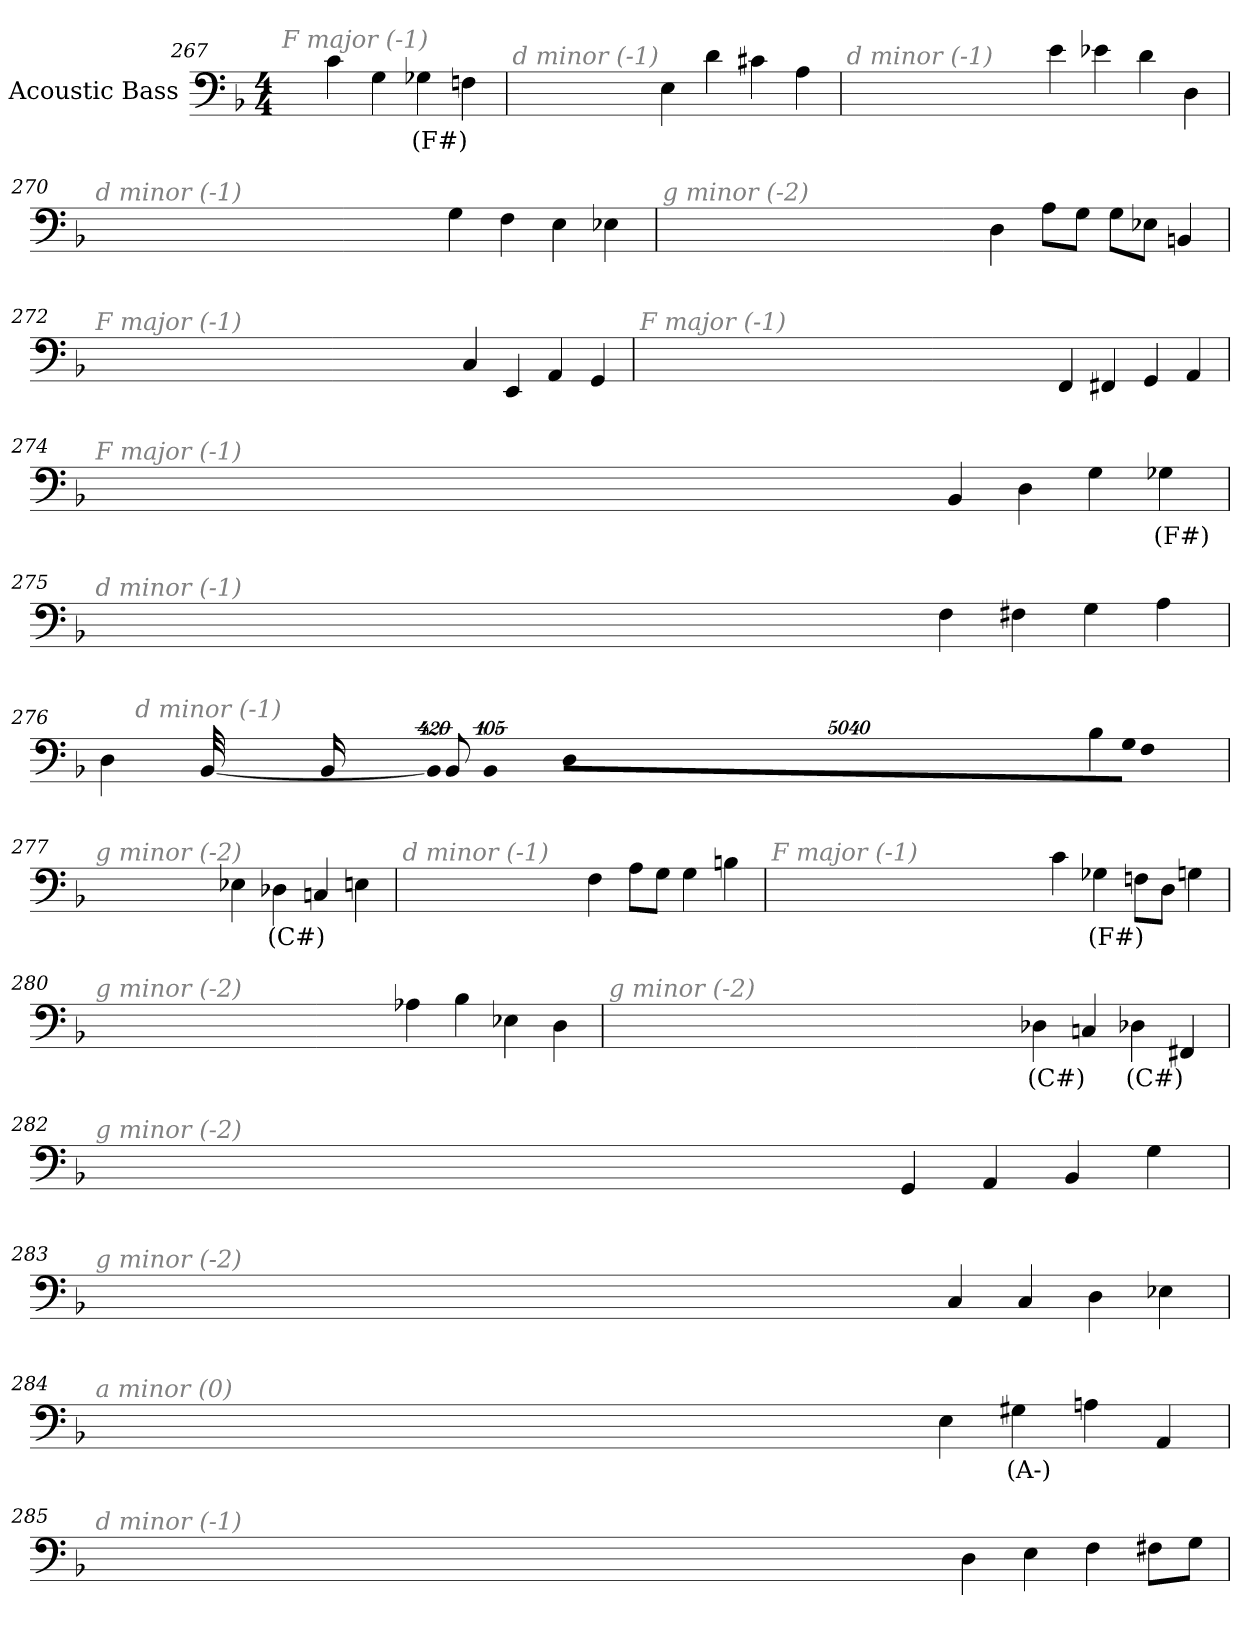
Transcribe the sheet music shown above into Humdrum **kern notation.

**kern	**text
*part1	*part1
*staff1	*staff1
*I"Acoustic Bass	*
*clefF4	*
*ITrd7c12	*
*k[b-]	*
*F:	*
*M4/4	*
=267	=267
!LO:TX:i:color=#808080:t=F major (-1)	!
4C	.
4GG	.
4GG-Xi	(F#)
4FFn	.
=268	=268
!LO:TX:i:color=#808080:t=d minor (-1)	!
4EE	.
4D	.
4C#X	.
4AA	.
=269	=269
!LO:TX:i:color=#808080:t=d minor (-1)	!
4E	.
4E-X	.
4D	.
4DD	.
=270	=270
!LO:TX:i:color=#808080:t=d minor (-1)	!
4GG	.
4FF	.
4EE	.
4EE-X	.
=271	=271
!LO:TX:i:color=#808080:t=g minor (-2)	!
4DD	.
8AAL	.
8GGJ	.
8GGL	.
8EE-XJ	.
4BBBn	.
=272	=272
!LO:TX:i:color=#808080:t=F major (-1)	!
4CC	.
4EEE	.
4AAA	.
4GGG	.
=273	=273
!LO:TX:i:color=#808080:t=F major (-1)	!
4FFF	.
4FFF#X	.
4GGG	.
4AAA	.
=274	=274
!LO:TX:i:color=#808080:t=F major (-1)	!
4BBB-	.
4DD	.
4GG	.
4GG-Xi	(F#)
=275	=275
!LO:TX:i:color=#808080:t=d minor (-1)	!
4FF	.
4FF#X	.
4GG	.
4AA	.
=276	=276
!LO:TX:i:color=#808080:t=d minor (-1)	!
4BB-	.
!LO:N:vis=8	!
40320%3347GGL	.
!LO:N:vis=8	!
40320%3347FF	.
!LO:N:vis=8	!
40320%3347DDJ	.
!LO:N:vis=1024	!
[13440%13BBB-	.
8BBB-_	.
16BBB-_	.
32BBB-_	.
!LO:N:vis=1024%31	!
13440%407BBB-]	.
4DD	.
=277	=277
!LO:TX:i:color=#808080:t=g minor (-2)	!
4EE-X	.
4DD-Xi	(C#)
4CCn	.
4EEn	.
=278	=278
!LO:TX:i:color=#808080:t=d minor (-1)	!
4FF	.
8AAL	.
8GGJ	.
4GG	.
4BBn	.
=279	=279
!LO:TX:i:color=#808080:t=F major (-1)	!
4C	.
4GG-Xi	(F#)
8FFnL	.
8DDJ	.
4GG	.
=280	=280
!LO:TX:i:color=#808080:t=g minor (-2)	!
4AA-X	.
4BB-	.
4EE-X	.
4DD	.
=281	=281
!LO:TX:i:color=#808080:t=g minor (-2)	!
4DD-Xi	(C#)
4CCn	.
4DD-Xi	(C#)
4FFF#X	.
=282	=282
!LO:TX:i:color=#808080:t=g minor (-2)	!
4GGG	.
4AAA	.
4BBB-	.
4GG	.
=283	=283
!LO:TX:i:color=#808080:t=g minor (-2)	!
4CC	.
4CC	.
4DD	.
4EE-X	.
=284	=284
!LO:TX:i:color=#808080:t=a minor (0)	!
4EE	.
4GG#Xi	(A-)
4AAn	.
4AAA	.
=285	=285
!LO:TX:i:color=#808080:t=d minor (-1)	!
4DD	.
4EE	.
4FF	.
8FF#XL	.
8GGJ	.
=	=
*-	*-
